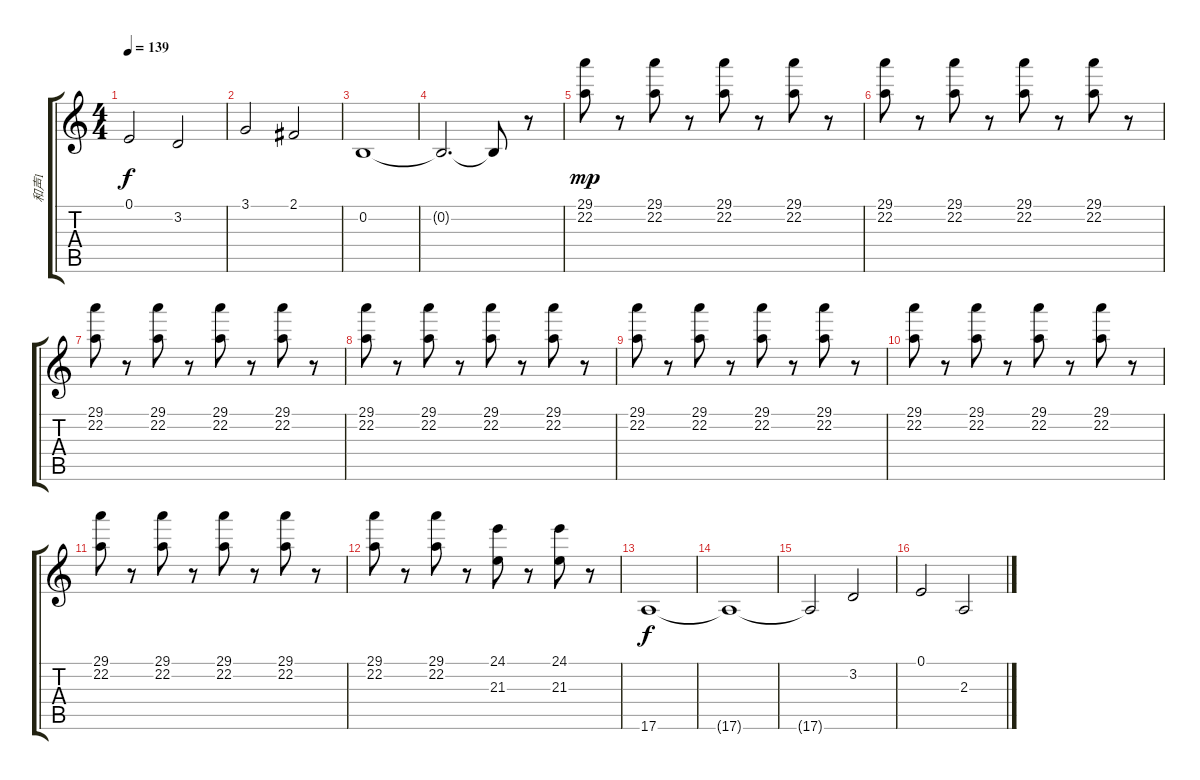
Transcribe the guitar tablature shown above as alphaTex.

\track ("和声1" "和声1") {instrument stringensemble1}
\staff {score tabs}
\tuning (E4 B3 G3 D3 A2 E2) {hide}
\ts (4 4)
\tempo 139
\clef g2
\ks c
0.1.2{dy f} 3.2.2 |
3.1.2 2.1.2 |
0.2.1 |
0.2{t}.2{d} 0.2{t}.8 r.8 |
(29.1 22.2).8{dy mp volume 16 balance 4} r.8 (29.1 22.2).8 r.8 (29.1 22.2).8 r.8 (29.1 22.2).8 r.8 |
(29.1 22.2).8 r.8 (29.1 22.2).8 r.8 (29.1 22.2).8 r.8 (29.1 22.2).8 r.8 |
(29.1 22.2).8 r.8 (29.1 22.2).8 r.8 (29.1 22.2).8 r.8 (29.1 22.2).8 r.8 |
(29.1 22.2).8 r.8 (29.1 22.2).8 r.8 (29.1 22.2).8 r.8 (29.1 22.2).8 r.8 |
(29.1 22.2).8 r.8 (29.1 22.2).8 r.8 (29.1 22.2).8 r.8 (29.1 22.2).8 r.8 |
(29.1 22.2).8 r.8 (29.1 22.2).8 r.8 (29.1 22.2).8 r.8 (29.1 22.2).8 r.8 |
(29.1 22.2).8 r.8 (29.1 22.2).8 r.8 (29.1 22.2).8 r.8 (29.1 22.2).8 r.8 |
(29.1 22.2).8 r.8 (29.1 22.2).8 r.8 (24.1 21.3).8 r.8 (24.1 21.3).8 r.8 |
17.6.1{dy f volume 10} |
17.6{t}.1 |
17.6{t}.2 3.2.2 |
0.1.2 2.3.2
